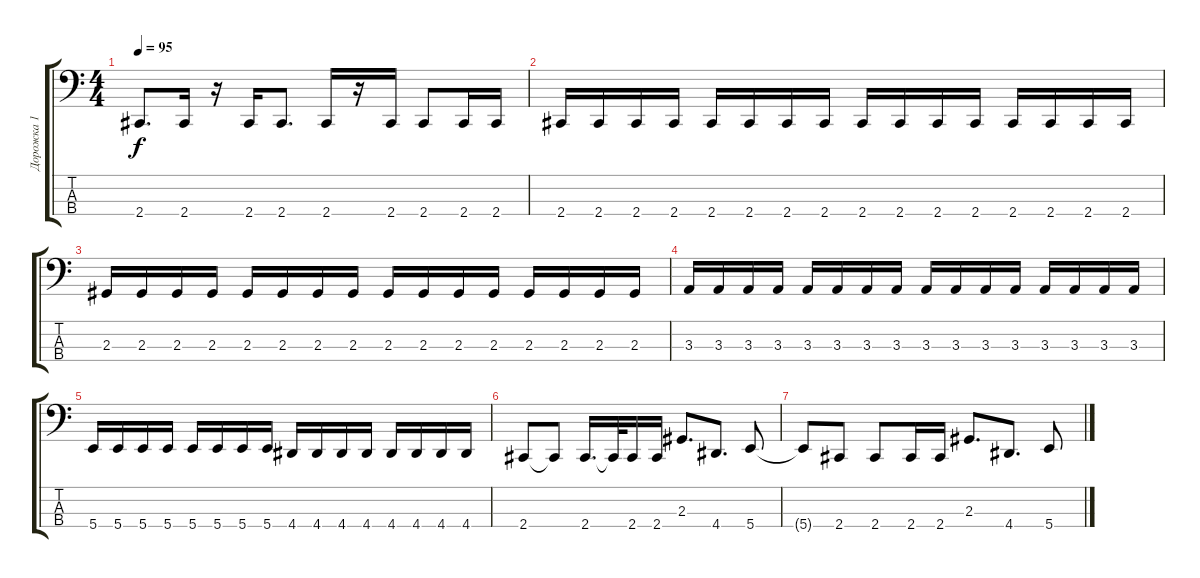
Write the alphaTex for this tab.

\track ("Дорожка 1" "Дорожка 1") {instrument electricbassfinger}
\staff {score tabs}
\tuning (E2 B1 Gb1 B0) {hide}
\ts (4 4)
\tempo 95
\clef f4
\ks c
2.4.8{d dy f} 2.4.16 r.16 2.4.16 2.4.8{d} 2.4.16 r.16 2.4.16 2.4.8 2.4.16 2.4.16 |
2.4.16 2.4.16 2.4.16 2.4.16 2.4.16 2.4.16 2.4.16 2.4.16 2.4.16 2.4.16 2.4.16 2.4.16 2.4.16 2.4.16 2.4.16 2.4.16 |
2.3.16 2.3.16 2.3.16 2.3.16 2.3.16 2.3.16 2.3.16 2.3.16 2.3.16 2.3.16 2.3.16 2.3.16 2.3.16 2.3.16 2.3.16 2.3.16 |
3.3.16 3.3.16 3.3.16 3.3.16 3.3.16 3.3.16 3.3.16 3.3.16 3.3.16 3.3.16 3.3.16 3.3.16 3.3.16 3.3.16 3.3.16 3.3.16 |
5.4.16 5.4.16 5.4.16 5.4.16 5.4.16 5.4.16 5.4.16 5.4.16 4.4.16 4.4.16 4.4.16 4.4.16 4.4.16 4.4.16 4.4.16 4.4.16 |
2.4.8 2.4{t}.8 2.4.16{d} 2.4{t}.32 2.4.16 2.4.16 2.3.8{d} 4.4.8{d} 5.4.8 |
5.4{t}.8 2.4.8 2.4.8 2.4.16 2.4.16 2.3.8{d} 4.4.8{d} 5.4.8
